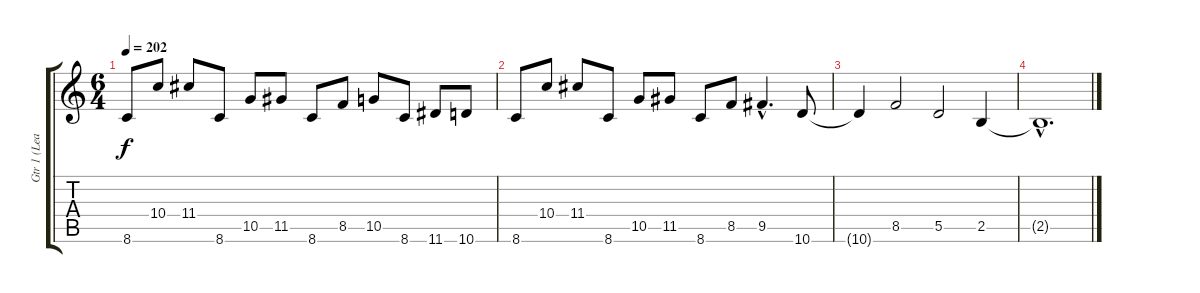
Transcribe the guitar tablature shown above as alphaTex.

\track ("Gtr 1 (Lead)" "Gtr 1 (Lea") {instrument distortionguitar}
\staff {score tabs}
\tuning (E4 B3 G3 D3 A2 E2) {hide}
\ts (6 4)
\tempo 202
\clef g2
\ks c
8.6.8{dy f} 10.4.8 11.4.8 8.6.8 10.5.8 11.5.8 8.6.8 8.5.8 10.5.8 8.6.8 11.6.8 10.6.8 |
8.6.8 10.4.8 11.4.8 8.6.8 10.5.8 11.5.8 8.6.8 8.5.8 9.5{hac}.4{d} 10.6.8 |
10.6{t}.4 8.5.2 5.5.2 2.5.4{volume 5} |
2.5{hac t}.1{d}
